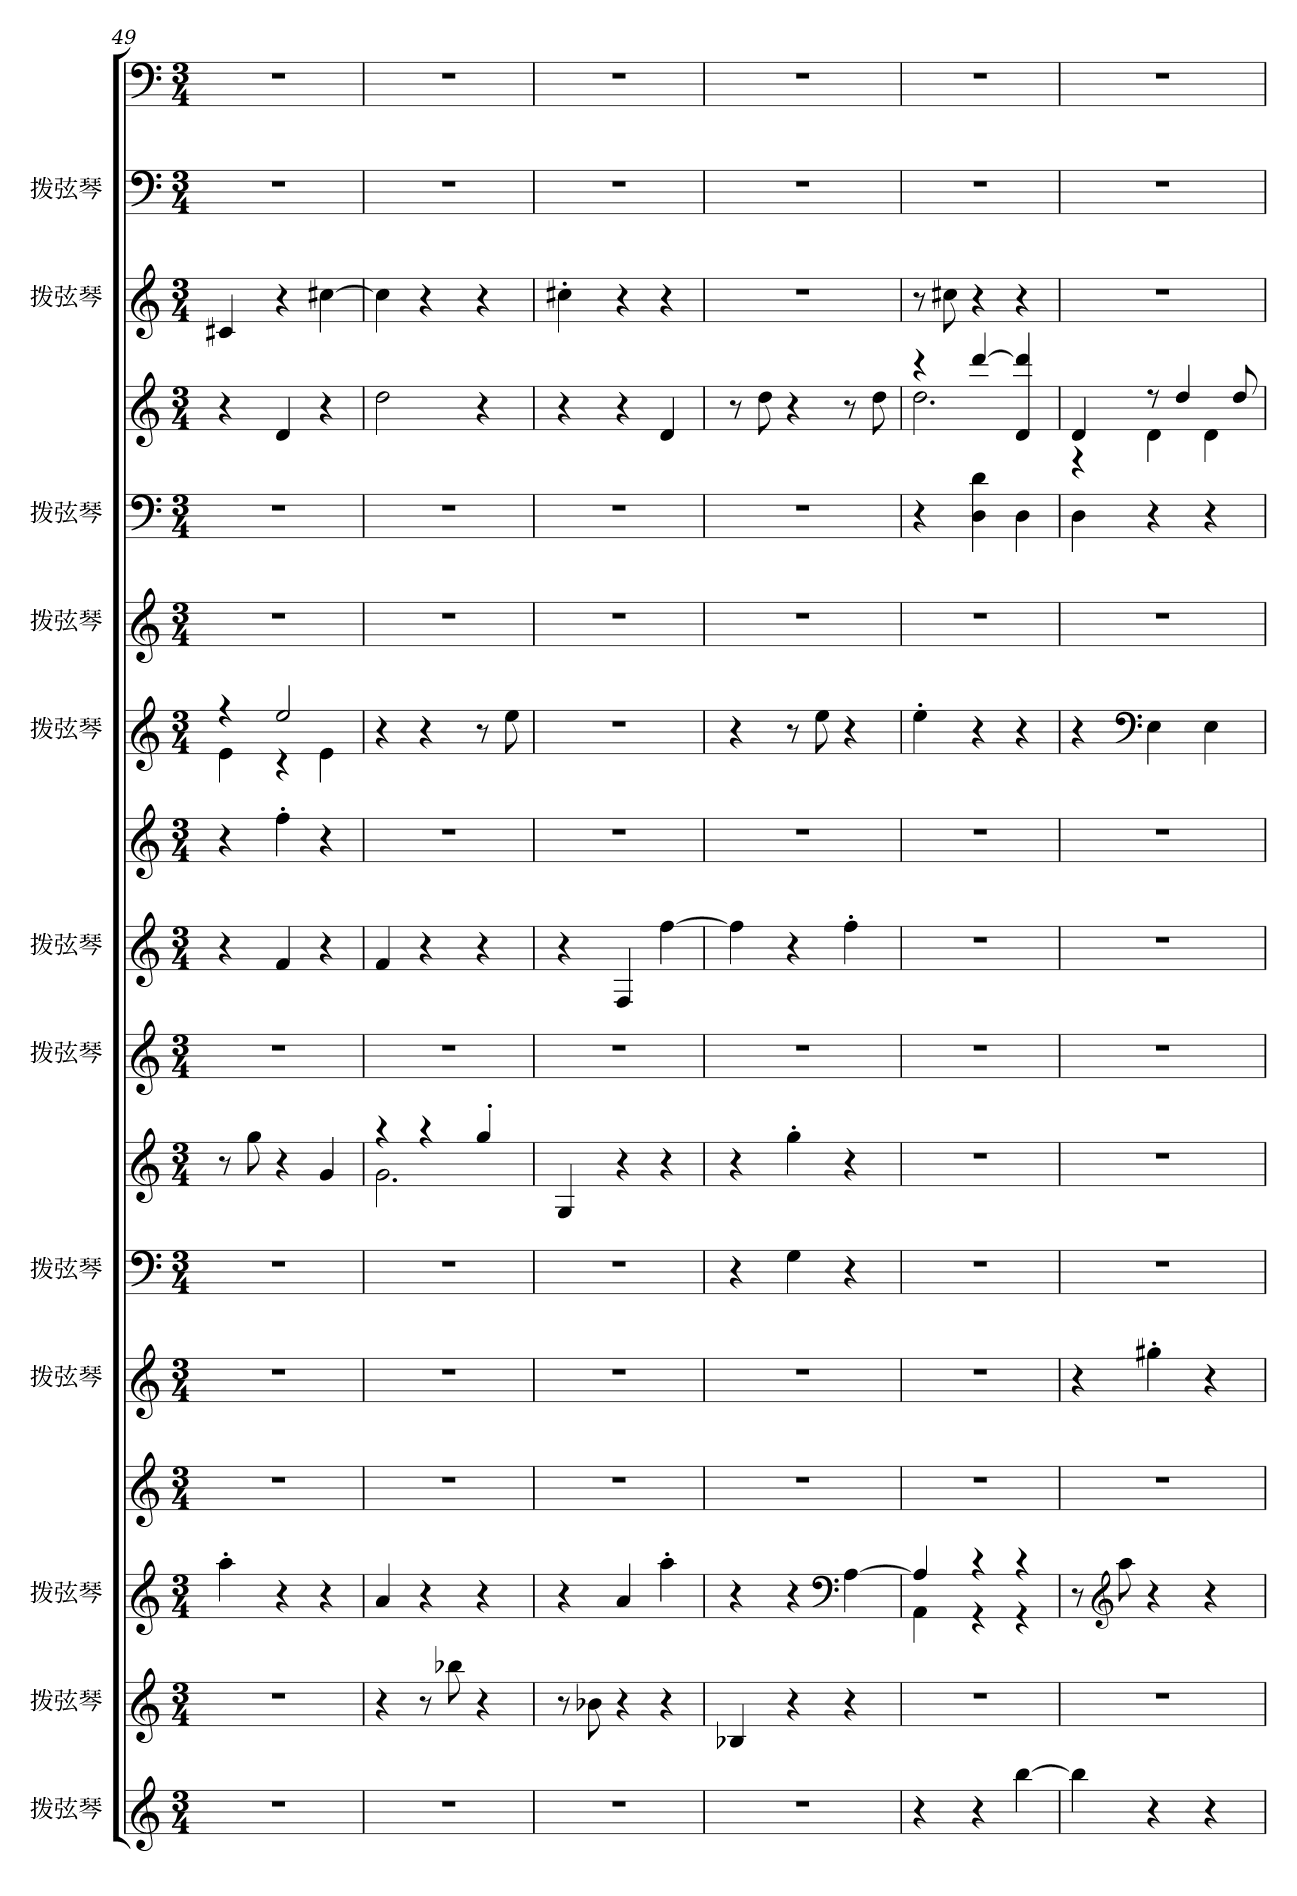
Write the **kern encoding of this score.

**kern	**kern	**kern	**kern	**kern	**kern	**kern	**kern	**kern	**kern	**kern	**kern	**kern	**kern	**kern	**kern	**kern
*part12	*part11	*part10	*part10	*part9	*part8	*part8	*part7	*part6	*part6	*part5	*part4	*part3	*part3	*part2	*part1	*part1
*staff17	*staff16	*staff15	*staff14	*staff13	*staff12	*staff11	*staff10	*staff9	*staff8	*staff7	*staff6	*staff5	*staff4	*staff3	*staff2	*staff1
*I"拨弦琴	*I"拨弦琴	*I"拨弦琴	*	*I"拨弦琴	*I"拨弦琴	*	*I"拨弦琴	*I"拨弦琴	*	*I"拨弦琴	*I"拨弦琴	*I"拨弦琴	*	*I"拨弦琴	*I"拨弦琴	*
*clefG2	*clefG2	*clefG2	*clefG2	*clefG2	*clefF4	*clefG2	*clefG2	*clefG2	*clefG2	*clefG2	*clefG2	*clefF4	*clefG2	*clefG2	*clefF4	*clefF4
*k[]	*k[]	*k[]	*k[]	*k[]	*k[]	*k[]	*k[]	*k[]	*k[]	*k[]	*k[]	*k[]	*k[]	*k[]	*k[]	*k[]
*M3/4	*M3/4	*M3/4	*M3/4	*M3/4	*M3/4	*M3/4	*M3/4	*M3/4	*M3/4	*M3/4	*M3/4	*M3/4	*M3/4	*M3/4	*M3/4	*M3/4
=49	=49	=49	=49	=49	=49	=49	=49	=49	=49	=49	=49	=49	=49	=49	=49	=49
*	*	*	*	*	*	*	*	*	*	*^	*	*	*	*	*	*
2.r	2.r	4aa'\	2.r	2.r	2.r	8r	2.r	4r	4r	4r	4e\	2.r	2.r	4r	4c#X/	2.r	2.r
.	.	.	.	.	.	8gg\	.	.	.	.	.	.	.	.	.	.	.
.	.	4r	.	.	.	4r	.	4f/	4ff'\	2ee/	4r	.	.	4d/	4r	.	.
.	.	4r	.	.	.	4g/	.	4r	4r	.	4e\	.	.	4r	[4cc#X\	.	.
*	*	*	*	*	*	*	*	*	*	*v	*v	*	*	*	*	*	*
=50	=50	=50	=50	=50	=50	=50	=50	=50	=50	=50	=50	=50	=50	=50	=50	=50
*	*	*	*	*	*	*^	*	*	*	*	*	*	*	*	*	*
2.r	4r	4a/	2.r	2.r	2.r	4r	2.g\	2.r	4f/	2.r	4r	2.r	2.r	2dd\	4cc#\]	2.r	2.r
.	8r	4r	.	.	.	4r	.	.	4r	.	4r	.	.	.	4r	.	.
.	8bb-X\	.	.	.	.	.	.	.	.	.	.	.	.	.	.	.	.
.	4r	4r	.	.	.	4gg'/	.	.	4r	.	8r	.	.	4r	4r	.	.
.	.	.	.	.	.	.	.	.	.	.	8ee\	.	.	.	.	.	.
*	*	*	*	*	*	*v	*v	*	*	*	*	*	*	*	*	*	*
=51	=51	=51	=51	=51	=51	=51	=51	=51	=51	=51	=51	=51	=51	=51	=51	=51
2.r	8r	4r	2.r	2.r	2.r	4G/	2.r	4r	2.r	2.r	2.r	2.r	4r	4cc#X'\	2.r	2.r
.	8b-X\	.	.	.	.	.	.	.	.	.	.	.	.	.	.	.
.	4r	4a/	.	.	.	4r	.	4F/	.	.	.	.	4r	4r	.	.
.	4r	4aa'\	.	.	.	4r	.	[4ff\	.	.	.	.	4d/	4r	.	.
!!LO:PB:g=z
=52	=52	=52	=52	=52	=52	=52	=52	=52	=52	=52	=52	=52	=52	=52	=52	=52
2.r	4B-X/	4r	2.r	2.r	4r	4r	2.r	4ff\]	2.r	4r	2.r	2.r	8r	2.r	2.r	2.r
.	.	.	.	.	.	.	.	.	.	.	.	.	8dd\	.	.	.
.	4r	4r	.	.	4G\	4gg'\	.	4r	.	8r	.	.	4r	.	.	.
.	.	.	.	.	.	.	.	.	.	8ee\	.	.	.	.	.	.
*	*	*clefF4	*	*	*	*	*	*	*	*	*	*	*	*	*	*
.	4r	[4A\	.	.	4r	4r	.	4ff'\	.	4r	.	.	8r	.	.	.
.	.	.	.	.	.	.	.	.	.	.	.	.	8dd\	.	.	.
=53	=53	=53	=53	=53	=53	=53	=53	=53	=53	=53	=53	=53	=53	=53	=53	=53
*	*	*^	*	*	*	*	*	*	*	*	*	*	*^	*	*	*
4r	2.r	4A/]	4AA\	2.r	2.r	2.r	2.r	2.r	2.r	2.r	4ee'\	2.r	4r	4r	2.dd\	8r	2.r	2.r
.	.	.	.	.	.	.	.	.	.	.	.	.	.	.	.	8cc#X\	.	.
4r	.	4r	4r	.	.	.	.	.	.	.	4r	.	4D\ 4d\	[4ddd/	.	4r	.	.
[4bb\	.	4r	4r	.	.	.	.	.	.	.	4r	.	4D\	4d/ 4ddd/]	.	4r	.	.
*	*	*v	*v	*	*	*	*	*	*	*	*	*	*	*	*	*	*	*
=54	=54	=54	=54	=54	=54	=54	=54	=54	=54	=54	=54	=54	=54	=54	=54	=54	=54
4bb\]	2.r	8r	2.r	4r	2.r	2.r	2.r	2.r	2.r	4r	2.r	4D\	4d/	4r	2.r	2.r	2.r
*	*	*clefG2	*	*	*	*	*	*	*	*	*	*	*	*	*	*	*
.	.	8aa\	.	.	.	.	.	.	.	.	.	.	.	.	.	.	.
*	*	*	*	*	*	*	*	*	*	*clefF4	*	*	*	*	*	*	*
4r	.	4r	.	4gg#X'\	.	.	.	.	.	4E\	.	4r	8r	4d\	.	.	.
.	.	.	.	.	.	.	.	.	.	.	.	.	4dd/	.	.	.	.
4r	.	4r	.	4r	.	.	.	.	.	4E\	.	4r	.	4d\	.	.	.
.	.	.	.	.	.	.	.	.	.	.	.	.	8dd/	.	.	.	.
*	*	*	*	*	*	*	*	*	*	*	*	*	*v	*v	*	*	*
=	=	=	=	=	=	=	=	=	=	=	=	=	=	=	=	=
*-	*-	*-	*-	*-	*-	*-	*-	*-	*-	*-	*-	*-	*-	*-	*-	*-
